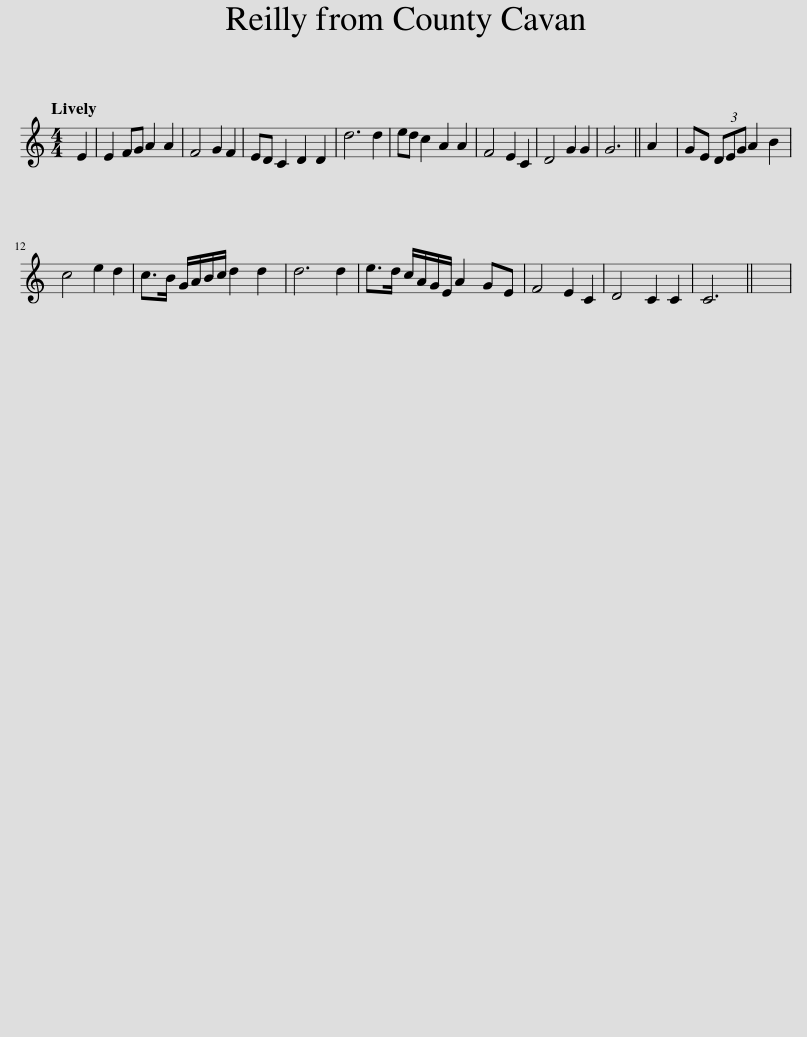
X:1
L:1/8
Q:1/4=120
M:4/4
I:linebreak $
K:C
V:1 treble
V:1
 E2 | E2 FG A2 A2 | F4 G2 F2 | ED C2 D2 D2 | d6 d2 | %5
 ed c2 A2 A2 | F4 E2 C2 | D4 G2 G2 | G6 || A2 | %10
 GE (3DEG A2 B2 |$ c4 e2 d2 | c>B G/A/B/c/ d2 d2 | d6 d2 | e>d c/A/G/E/ A2 GE | %15
 F4 E2 C2 | D4 C2 C2 | C6 || x | %19
